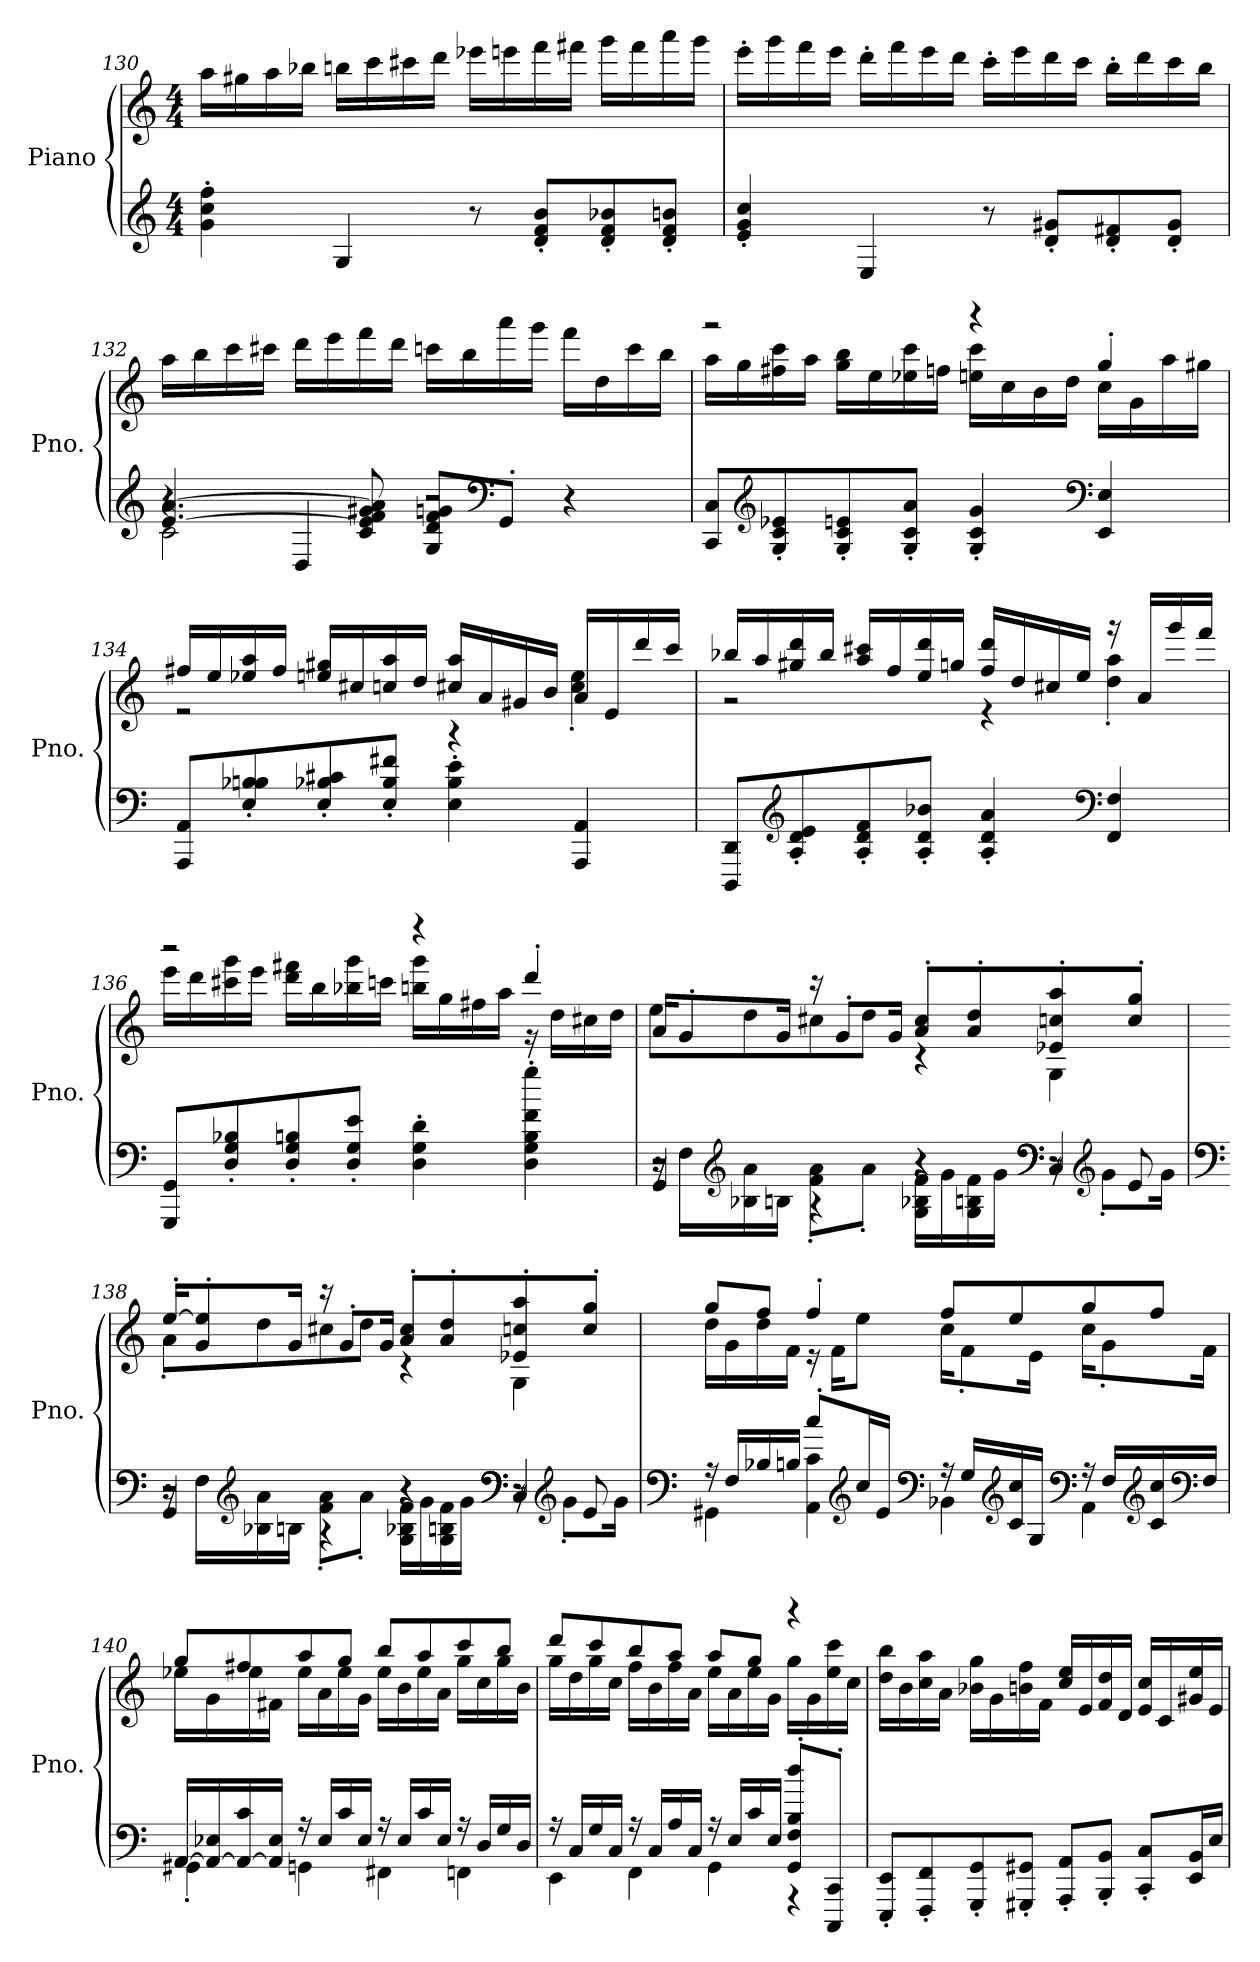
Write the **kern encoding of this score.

**kern	**kern
*part1	*part1
*staff2	*staff1
*I"Piano	*
*I'Pno.	*
!!LO:LB:g=z
*clefG2	*clefG2
*k[]	*k[]
*M4/4	*M4/4
=130	=130
4g\' 4cc\' 4ff\'	16aa\LL
.	16gg#X\
.	16aa\
.	16bb-X\JJ
4G/	16bbn\LL
.	16ccc\
.	16ccc#X\
.	16ddd\JJ
8r	16eee-X\LL
.	16eeen\
8d/' 8f/' 8b/'L	16fff\
.	16fff#X\JJ
8d/' 8f/' 8b-X/'	16ggg\LL
.	16fff#\
8d/' 8f/' 8bn/'J	16aaa\
.	16ggg\JJ
=131	=131
4e/' 4g/' 4cc/'	16eee'\LL
.	16ggg\
.	16fff\
.	16eee\JJ
4E/	16ddd'\LL
.	16fff\
.	16eee\
.	16ddd\JJ
8r	16ccc'\LL
.	16eee\
8d/' 8g#X/'L	16ddd\
.	16ccc\JJ
8d/' 8f#X/'	16bb'\LL
.	16ddd\
8d/' 8g#/'J	16ccc\
.	16bb\JJ
!!LO:PB:g=z
=132	=132
*^	*
*	*^	*
[4.e/ [4.a/	2c\	4r	16aa\LL
.	.	.	16bb\
.	.	.	16ccc\
.	.	.	16ccc#X\JJ
.	.	4D/	16ddd\LL
.	.	.	16eee\
8c/ 8e/] 8f/ 8g#X/ 8a/]	.	.	16fff\
.	.	.	16ddd\JJ
8G/ 8d/ 8f/ 8gn/L	2r	2r	16cccn\LL
.	.	.	16bb\
*clefF4	*	*	*
8GG'/J	.	.	16aaa\
.	.	.	16ggg\JJ
4r	.	.	16fff\LL
.	.	.	16dd\
.	.	.	16ccc\
.	.	.	16bb\JJ
*v	*v	*v	*
=133	=133
*	*^
8CC/ 8C/L	2r	16aa\LL
.	.	16gg\
*clefG2	*	*
8G/' 8c/' 8e-X/'	.	16ff#X\ 16ccc\
.	.	16aa\JJ
8G/' 8c/' 8en/'	.	16gg\ 16bb\LL
.	.	16ee\
8G/' 8c/' 8a/'J	.	16ee-X\ 16ccc\
.	.	16ffn\JJ
4G/' 4c/' 4g/'	4r	16een\ 16ccc\LL
.	.	16cc\
.	.	16b\
.	.	16dd\JJ
*clefF4	*	*
4EE/ 4E/	4gg'/	16cc\LL
.	.	16g\
.	.	16aa\
.	.	16gg#X\JJ
!!LO:LB:g=z	!!
=134	=134	=134
8AAA/ 8AA/L	16ff#X/LL	2r
.	16ee/	.
8E/' 8B-X/' 8Bn/'	16ee-X/ 16aa/	.
.	16ff#/JJ	.
8E/' 8B-X/' 8c#X/'	16een/ 16gg#X/LL	.
.	16cc#X/	.
8E/' 8B-/' 8f#X/'J	16ccn/ 16aa/	.
.	16dd/JJ	.
4E\' 4B-\' 4e\'	16cc#X/ 16aa/LL	4r
.	16a/	.
.	16g#X/	.
.	16b/JJ	.
4AAA/ 4AA/	16a/LL	4cc#\' 4ee\'
.	16e/	.
.	16ddd/	.
.	16ccc/JJ	.
=135	=135	=135
8DDD/ 8DD/L	16bb-X/LL	2r
.	16aa/	.
*clefG2	*	*
8A/' 8d/' 8e/'	16gg#X/ 16ddd/	.
.	16bb-/JJ	.
8A/' 8d/' 8f/'	16aa/ 16ccc#X/LL	.
.	16ff/	.
8A/' 8d/' 8b-X/'J	16ee/ 16ddd/	.
.	16ggn/JJ	.
4A/' 4d/' 4a/'	16ff/ 16ddd/LL	4r
.	16dd/	.
.	16cc#X/	.
.	16ee/JJ	.
*clefF4	*	*
4FF/ 4F/	16r	4dd\' 4aa\'
.	16a/LL	.
.	16ggg/	.
.	16fff/JJ	.
!!LO:LB:g=z	!!
=136	=136	=136
8GGG/ 8GG/L	2r	16eee\LL
.	.	16ddd\
8D/' 8G/' 8B-X/'	.	16ccc#X\ 16ggg\
.	.	16eee\JJ
8D/' 8G/' 8Bn/'	.	16ddd\ 16fff#X\LL
.	.	16bb\
8D/' 8G/' 8e/'J	.	16bb-X\ 16ggg\
.	.	16cccn\JJ
4D\' 4G\' 4d\'	4r	16bbn\ 16ggg\LL
.	.	16gg\
.	.	16ff#X\
.	.	16aa\JJ
4D\' 4G\' 4B\' 4f\' 4gg\'	4ddd'/	16r
.	.	16dd\LL
.	.	16cc#X\
.	.	16dd\JJ
!!LO:LB:g=z	!!
=137	=137	=137
*^	*	*
*	*^	*	*
2r	16r	4GG/	16a/KL	8ee\L
.	16F\LL	.	8g'/	.
*clefG2	*	*	*	*
.	16B-X\ 16a\	.	.	8dd\
.	16Bn\JJ	.	16g/Jk	.
.	8f\' 8a\'L	4r	16r	8cc#X\
.	.	.	8g'/L	.
.	8a'\J	.	.	8dd\J
.	.	.	16g/Jk	.
4r	16G\ 16B-X\ 16f\LL	4r	8a/' 8cc#/'L	4r
.	16g\	.	.	.
.	16G\ 16Bn\ 16f\	.	8a/' 8dd/'	.
.	16g\JJ	.	.	.
*clefF4	*	*	*	*
8r	16r	4C/	8e-X/' 8ccn/' 8aa/'	4G\
*clefG2	*	*	*	*
.	8g'\L	.	.	.
8e/	.	.	8cc/' 8gg/'J	.
.	16g\Jk	.	.	.
!!LO:LB:g=z	!!
=138	=138	=138	=138	=138
*clefF4	*	*	*	*
2r	16r	4GG/	[16ee'/KL	8a'\L
.	16F\LL	.	8g/' 8ee/]'	.
*clefG2	*	*	*	*
.	16B-X\ 16a\	.	.	8dd\
.	16Bn\JJ	.	16g/Jk	.
.	8f\' 8a\'L	4r	16r	8cc#X\
.	.	.	8g'/L	.
.	8a'\J	.	.	8dd\J
.	.	.	16g/Jk	.
4r	16G\ 16B-X\ 16f\LL	4r	8a/' 8cc#/'L	4r
.	16g\	.	.	.
.	16G\ 16Bn\ 16f\	.	8a/' 8dd/'	.
.	16g\JJ	.	.	.
*clefF4	*	*	*	*
8r	16r	4C/	8e-X/' 8ccn/' 8aa/'	4G\
*clefG2	*	*	*	*
.	8g'\L	.	.	.
8e/	.	.	8cc/' 8gg/'J	.
.	16g\Jk	.	.	.
*v	*v	*v	*	*
!!LO:LB:g=z	!!
=139	=139	=139
*clefF4	*	*
*^	*	*
16r	4GG#X\	8gg/L	16dd\LL
16F/LL	.	.	16g\
16B-X/	.	8ff/J	16dd\
16Bn/JJ	.	.	16f\JJ
8cc'/L	4AA\ 4c\	4ff'/	16r
.	.	.	16f\KL
*clefG2	*	*	*
16cc/L	.	.	8ee\J
16e/JJ	.	.	.
*clefF4	*	*	*
16r	4BB-X\	8ff/L	16cc\KL
16G/LL	.	.	8f'\
*clefG2	*	*	*
16c/ 16cc/	.	8ee/	.
16G/JJ	.	.	16e\Jk
*clefF4	*	*	*
16r	4AA\	8gg/	16cc\KL
16F/LL	.	.	8g'\
*clefG2	*	*	*
16c/ 16cc/	.	8ff/J	.
*clefF4	*	*	*
16F/JJ	.	.	16f\Jk
!!LO:PB:g=z	!!
=140	=140	=140	=140
[16AA/LL	4GG#X'\	8gg/L	16ee-X\LL
16AA/_ 16E-X/	.	.	16g\
16AA/_ 16c/	.	8ff#X/	16ee-\
16AA/] 16E-/JJ	.	.	16f#X\JJ
16r	4GGn\	8aa/	16ee-\LL
16E-/LL	.	.	16a\
16c/	.	8gg/J	16ee-\
16E-/JJ	.	.	16g\JJ
16r	4FF#X\	8bb/L	16ee-\LL
16E-/LL	.	.	16b\
16c/	.	8aa/	16ee-\
16E-/JJ	.	.	16a\JJ
16r	4FFn\	8ccc/	16gg\LL
16D/LL	.	.	16cc\
16G/	.	8bb/J	16gg\
16D/JJ	.	.	16b\JJ
=141	=141	=141	=141
16r	4EE\	8ddd/L	16gg\LL
16C/LL	.	.	16dd\
16G/	.	8ccc/	16gg\
16C/JJ	.	.	16cc\JJ
16r	4FF\	8bb/	16ff\LL
16C/LL	.	.	16b\
16A/	.	8aa/J	16ff\
16C/JJ	.	.	16a\JJ
16r	4GG\	8aa/L	16ee\LL
16E/LL	.	.	16a\
16c/	.	8gg/J	16ee\
16E/JJ	.	.	16g\JJ
8GG/' 8F/' 8B/' 8dd/'L	4r	4r	16gg\LL
.	.	.	16g\
8CCC/' 8CC/'J	.	.	16ee\ 16ccc\
.	.	.	16cc\JJ
*v	*v	*	*
*	*v	*v
!!LO:LB:g=z
=142	=142
8EEE/' 8EE/'L	16dd\ 16bb\LL
.	16b\
8FFF/' 8FF/'	16cc\ 16aa\
.	16a\JJ
8GGG/' 8GG/'	16b-X\ 16gg\LL
.	16g\
8GGG#X/' 8GG#X/'J	16bn\ 16ff\
.	16f\JJ
8AAA/' 8AA/'L	16cc/ 16ee/LL
.	16e/
8BBB/' 8BB/'J	16f/ 16dd/
.	16d/JJ
8CC/' 8C/'L	16e/ 16cc/LL
.	16c/
16EE/ 16BB/L	16g#X/ 16ee/
16E/JJ	16e/JJ
=	=
*-	*-
